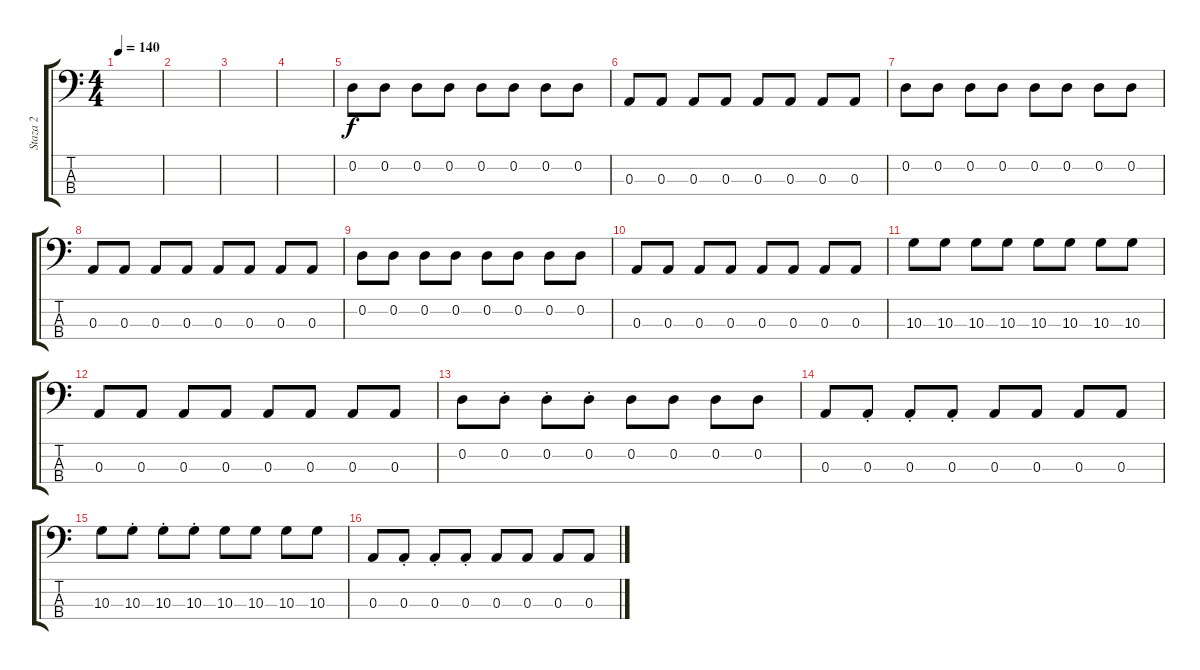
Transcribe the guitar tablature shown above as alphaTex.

\track ("Staza 2" "Staza 2") {instrument electricbassfinger}
\staff {score tabs}
\tuning (G2 D2 A1 E1) {hide}
\ts (4 4)
\tempo 140
\clef f4
\ks c
|
|
|
|
0.2.8 0.2.8 0.2.8 0.2.8 0.2.8 0.2.8 0.2.8 0.2.8 |
0.3.8 0.3.8 0.3.8 0.3.8 0.3.8 0.3.8 0.3.8 0.3.8 |
0.2.8 0.2.8 0.2.8 0.2.8 0.2.8 0.2.8 0.2.8 0.2.8 |
0.3.8 0.3.8 0.3.8 0.3.8 0.3.8 0.3.8 0.3.8 0.3.8 |
0.2.8 0.2.8 0.2.8 0.2.8 0.2.8 0.2.8 0.2.8 0.2.8 |
0.3.8 0.3.8 0.3.8 0.3.8 0.3.8 0.3.8 0.3.8 0.3.8 |
10.3.8 10.3.8 10.3.8 10.3.8 10.3.8 10.3.8 10.3.8 10.3.8 |
0.3.8 0.3.8 0.3.8 0.3.8 0.3.8 0.3.8 0.3.8 0.3.8 |
0.2.8 0.2{st}.8 0.2{st}.8 0.2{st}.8 0.2.8 0.2.8 0.2.8 0.2.8 |
0.3.8 0.3{st}.8 0.3{st}.8 0.3{st}.8 0.3.8 0.3.8 0.3.8 0.3.8 |
10.3.8 10.3{st}.8 10.3{st}.8 10.3{st}.8 10.3.8 10.3.8 10.3.8 10.3.8 |
0.3.8 0.3{st}.8 0.3{st}.8 0.3{st}.8 0.3.8 0.3.8 0.3.8 0.3.8
